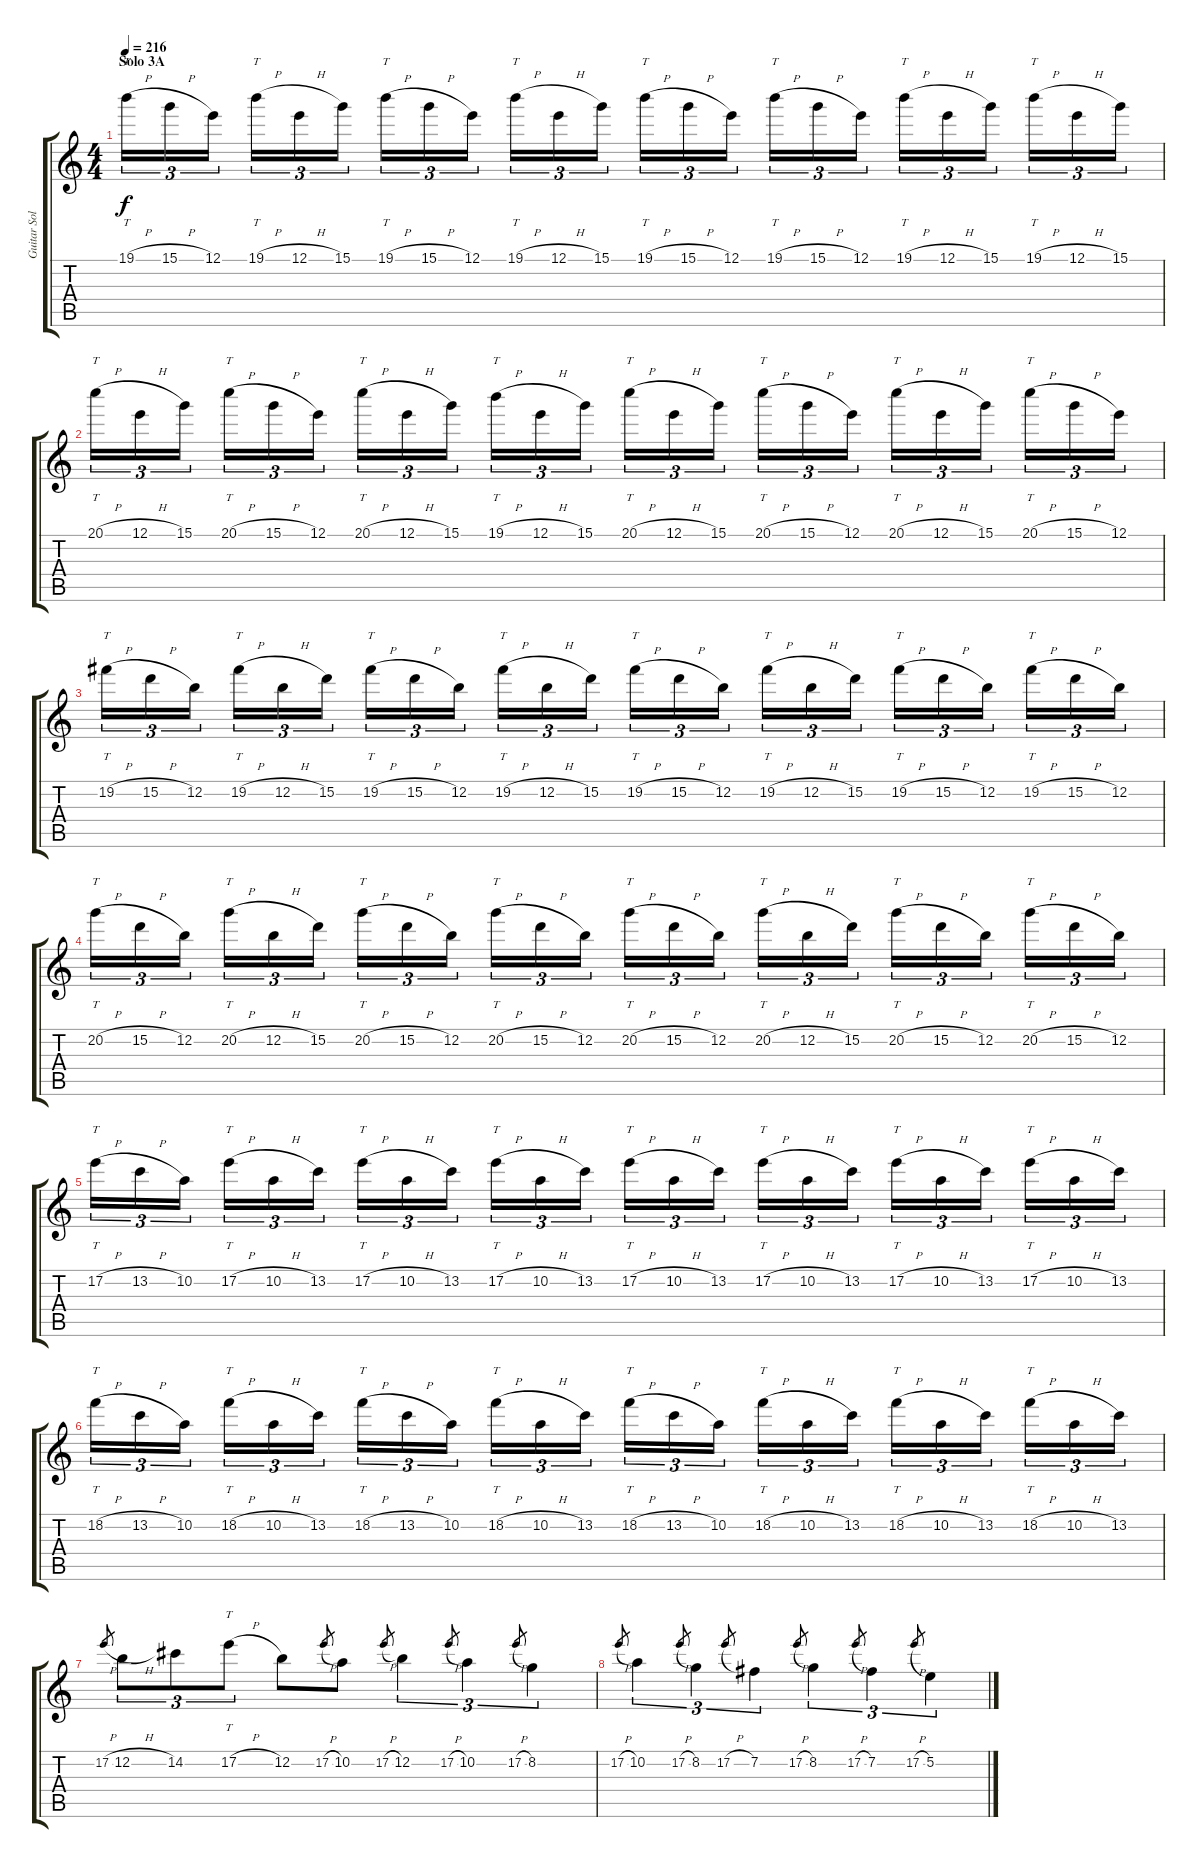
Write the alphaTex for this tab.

\track ("Guitar Solo" "Guitar Sol") {instrument electricguitarclean}
\staff {score tabs}
\tuning (E4 B3 G3 D3 A2 E2) {hide}
\ts (4 4)
\section ("" "Solo 3A")
\tempo 216
\clef g2
\ks c
19.1{h}.16{tt tu (3 2) dy f volume 14} 15.1{h}.16{tu (3 2)} 12.1.16{tu (3 2) beam splitsecondary} 19.1{h}.16{tt tu (3 2)} 12.1{h}.16{tu (3 2)} 15.1.16{tu (3 2)} 19.1{h}.16{tt tu (3 2)} 15.1{h}.16{tu (3 2)} 12.1.16{tu (3 2) beam splitsecondary} 19.1{h}.16{tt tu (3 2)} 12.1{h}.16{tu (3 2)} 15.1.16{tu (3 2)} 19.1{h}.16{tt tu (3 2)} 15.1{h}.16{tu (3 2)} 12.1.16{tu (3 2) beam splitsecondary} 19.1{h}.16{tt tu (3 2)} 15.1{h}.16{tu (3 2)} 12.1.16{tu (3 2)} 19.1{h}.16{tt tu (3 2)} 12.1{h}.16{tu (3 2)} 15.1.16{tu (3 2) beam splitsecondary} 19.1{h}.16{tt tu (3 2)} 12.1{h}.16{tu (3 2)} 15.1.16{tu (3 2)} |
20.1{h}.16{tt tu (3 2)} 12.1{h}.16{tu (3 2)} 15.1.16{tu (3 2) beam splitsecondary} 20.1{h}.16{tt tu (3 2)} 15.1{h}.16{tu (3 2)} 12.1.16{tu (3 2)} 20.1{h}.16{tt tu (3 2)} 12.1{h}.16{tu (3 2)} 15.1.16{tu (3 2) beam splitsecondary} 19.1{h}.16{tt tu (3 2)} 12.1{h}.16{tu (3 2)} 15.1.16{tu (3 2)} 20.1{h}.16{tt tu (3 2)} 12.1{h}.16{tu (3 2)} 15.1.16{tu (3 2) beam splitsecondary} 20.1{h}.16{tt tu (3 2)} 15.1{h}.16{tu (3 2)} 12.1.16{tu (3 2)} 20.1{h}.16{tt tu (3 2)} 12.1{h}.16{tu (3 2)} 15.1.16{tu (3 2) beam splitsecondary} 20.1{h}.16{tt tu (3 2)} 15.1{h}.16{tu (3 2)} 12.1.16{tu (3 2)} |
19.2{h}.16{tt tu (3 2)} 15.2{h}.16{tu (3 2)} 12.2.16{tu (3 2) beam splitsecondary} 19.2{h}.16{tt tu (3 2)} 12.2{h}.16{tu (3 2)} 15.2.16{tu (3 2)} 19.2{h}.16{tt tu (3 2)} 15.2{h}.16{tu (3 2)} 12.2.16{tu (3 2) beam splitsecondary} 19.2{h}.16{tt tu (3 2)} 12.2{h}.16{tu (3 2)} 15.2.16{tu (3 2)} 19.2{h}.16{tt tu (3 2)} 15.2{h}.16{tu (3 2)} 12.2.16{tu (3 2) beam splitsecondary} 19.2{h}.16{tt tu (3 2)} 12.2{h}.16{tu (3 2)} 15.2.16{tu (3 2)} 19.2{h}.16{tt tu (3 2)} 15.2{h}.16{tu (3 2)} 12.2.16{tu (3 2) beam splitsecondary} 19.2{h}.16{tt tu (3 2)} 15.2{h}.16{tu (3 2)} 12.2.16{tu (3 2)} |
20.2{h}.16{tt tu (3 2)} 15.2{h}.16{tu (3 2)} 12.2.16{tu (3 2) beam splitsecondary} 20.2{h}.16{tt tu (3 2)} 12.2{h}.16{tu (3 2)} 15.2.16{tu (3 2)} 20.2{h}.16{tt tu (3 2)} 15.2{h}.16{tu (3 2)} 12.2.16{tu (3 2) beam splitsecondary} 20.2{h}.16{tt tu (3 2)} 15.2{h}.16{tu (3 2)} 12.2.16{tu (3 2)} 20.2{h}.16{tt tu (3 2)} 15.2{h}.16{tu (3 2)} 12.2.16{tu (3 2) beam splitsecondary} 20.2{h}.16{tt tu (3 2)} 12.2{h}.16{tu (3 2)} 15.2.16{tu (3 2)} 20.2{h}.16{tt tu (3 2)} 15.2{h}.16{tu (3 2)} 12.2.16{tu (3 2) beam splitsecondary} 20.2{h}.16{tt tu (3 2)} 15.2{h}.16{tu (3 2)} 12.2.16{tu (3 2)} |
17.2{h}.16{tt tu (3 2)} 13.2{h}.16{tu (3 2)} 10.2.16{tu (3 2) beam splitsecondary} 17.2{h}.16{tt tu (3 2)} 10.2{h}.16{tu (3 2)} 13.2.16{tu (3 2)} 17.2{h}.16{tt tu (3 2)} 10.2{h}.16{tu (3 2)} 13.2.16{tu (3 2) beam splitsecondary} 17.2{h}.16{tt tu (3 2)} 10.2{h}.16{tu (3 2)} 13.2.16{tu (3 2)} 17.2{h}.16{tt tu (3 2)} 10.2{h}.16{tu (3 2)} 13.2.16{tu (3 2) beam splitsecondary} 17.2{h}.16{tt tu (3 2)} 10.2{h}.16{tu (3 2)} 13.2.16{tu (3 2)} 17.2{h}.16{tt tu (3 2)} 10.2{h}.16{tu (3 2)} 13.2.16{tu (3 2) beam splitsecondary} 17.2{h}.16{tt tu (3 2)} 10.2{h}.16{tu (3 2)} 13.2.16{tu (3 2)} |
18.2{h}.16{tt tu (3 2)} 13.2{h}.16{tu (3 2)} 10.2.16{tu (3 2) beam splitsecondary} 18.2{h}.16{tt tu (3 2)} 10.2{h}.16{tu (3 2)} 13.2.16{tu (3 2)} 18.2{h}.16{tt tu (3 2)} 13.2{h}.16{tu (3 2)} 10.2.16{tu (3 2) beam splitsecondary} 18.2{h}.16{tt tu (3 2)} 10.2{h}.16{tu (3 2)} 13.2.16{tu (3 2)} 18.2{h}.16{tt tu (3 2)} 13.2{h}.16{tu (3 2)} 10.2.16{tu (3 2) beam splitsecondary} 18.2{h}.16{tt tu (3 2)} 10.2{h}.16{tu (3 2)} 13.2.16{tu (3 2)} 18.2{h}.16{tt tu (3 2)} 10.2{h}.16{tu (3 2)} 13.2.16{tu (3 2) beam splitsecondary} 18.2{h}.16{tt tu (3 2)} 10.2{h}.16{tu (3 2)} 13.2.16{tu (3 2)} |
17.2{h}.8{gr} 12.2{h}.8{tu (3 2)} 14.2.8{tu (3 2)} 17.2{h}.8{tt tu (3 2)} 12.2.8 17.2{h}.8{gr} 10.2.8 17.2{h}.8{gr} 12.2.4{tu (3 2)} 17.2{h}.8{gr} 10.2.4{tu (3 2)} 17.2{h}.8{gr} 8.2.4{tu (3 2)} |
17.2{h}.8{gr} 10.2.4{tu (3 2)} 17.2{h}.8{gr} 8.2.4{tu (3 2)} 17.2{h}.8{gr} 7.2.4{tu (3 2)} 17.2{h}.8{gr} 8.2.4{tu (3 2)} 17.2{h}.8{gr} 7.2.4{tu (3 2)} 17.2{h}.8{gr} 5.2.4{tu (3 2)}
